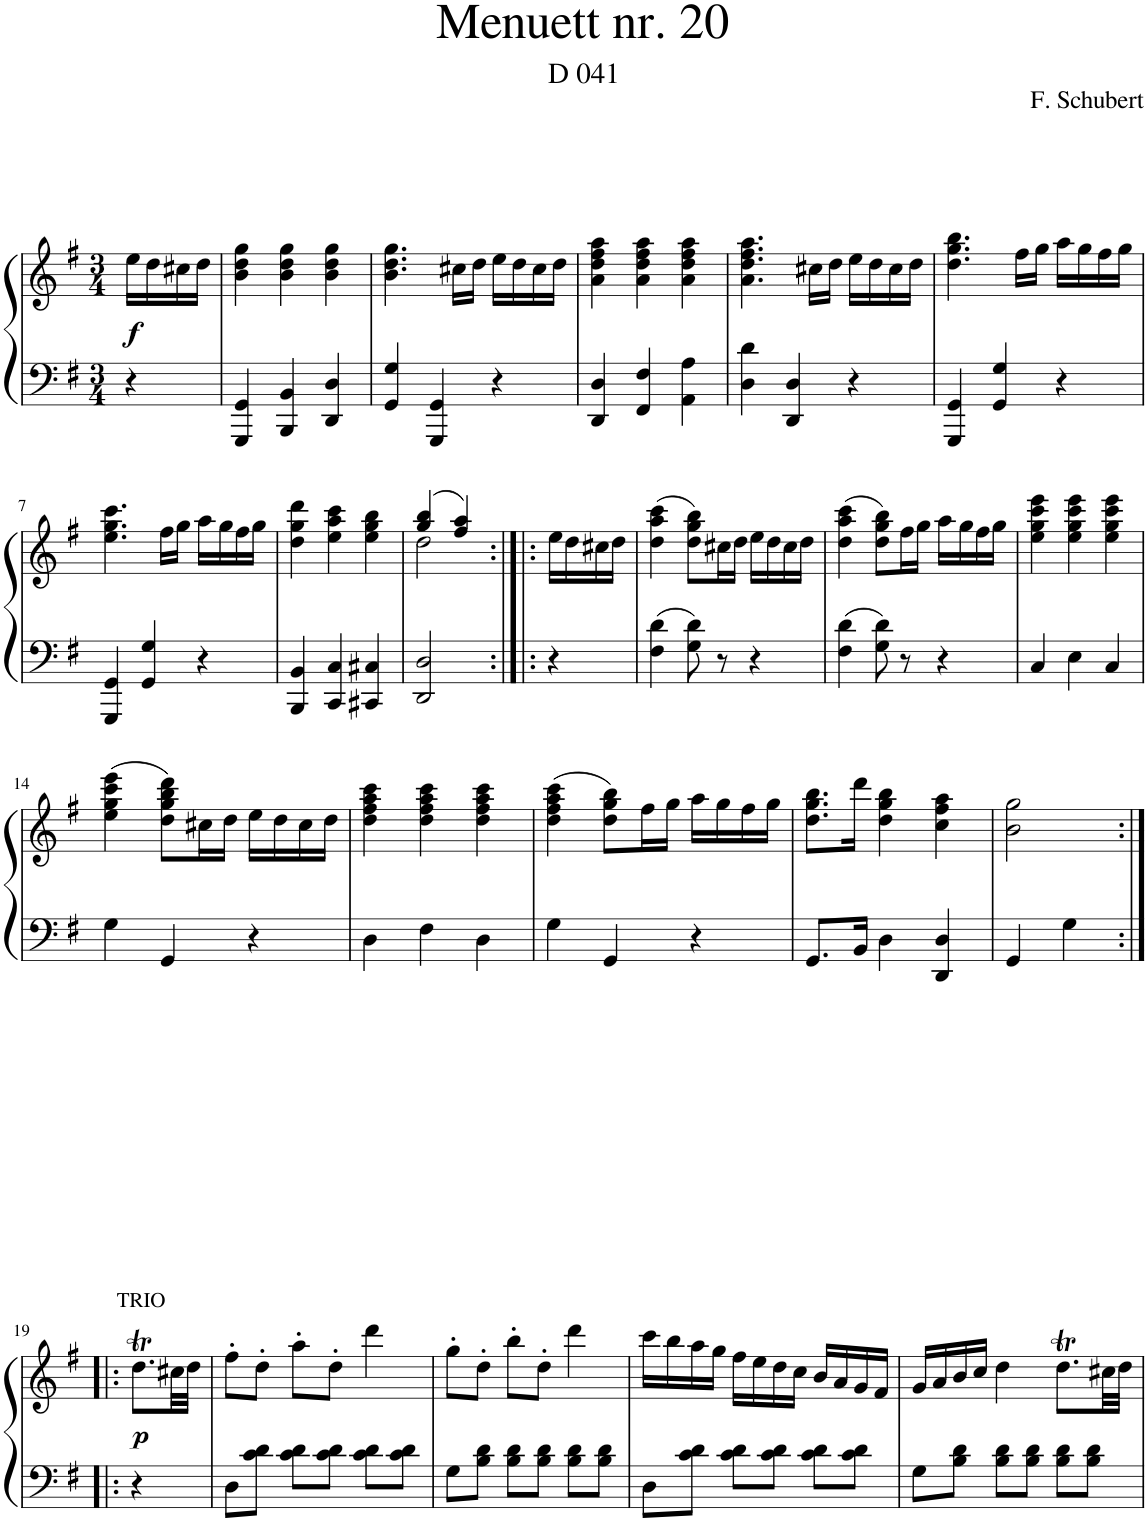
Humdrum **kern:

**kern	**kern	**dynam
*part1	*part1	*part1
*staff2	*staff1	*staff1/2
*I"Piano	*	*
*I'Pno.	*	*
*clefF4	*clefG2	*
*k[f#]	*k[f#]	*
*M3/4	*M3/4	*
=1	=1	=1
!	!	!LO:DY:b
4r	16ee\LL	f
.	16dd\	.
.	16cc#X\	.
.	16dd\JJ	.
=2	=2	=2
4GGG/ 4GG/	4b\ 4dd\ 4gg\	.
4BBB/ 4BB/	4b\ 4dd\ 4gg\	.
4DD/ 4D/	4b\ 4dd\ 4gg\	.
=3	=3	=3
4GG/ 4G/	4.b\ 4.dd\ 4.gg\	.
4GGG/ 4GG/	.	.
.	16cc#X\LL	.
.	16dd\JJ	.
4r	16ee\LL	.
.	16dd\	.
.	16cc#\	.
.	16dd\JJ	.
=4	=4	=4
4DD/ 4D/	4a\ 4dd\ 4ff#\ 4aa\	.
4FF#/ 4F#/	4a\ 4dd\ 4ff#\ 4aa\	.
4AA\ 4A\	4a\ 4dd\ 4ff#\ 4aa\	.
=5	=5	=5
4D\ 4d\	4.a\ 4.dd\ 4.ff#\ 4.aa\	.
4DD/ 4D/	.	.
.	16cc#X\LL	.
.	16dd\JJ	.
4r	16ee\LL	.
.	16dd\	.
.	16cc#\	.
.	16dd\JJ	.
=6	=6	=6
4GGG/ 4GG/	4.dd\ 4.gg\ 4.bb\	.
4GG/ 4G/	.	.
.	16ff#\LL	.
.	16gg\JJ	.
4r	16aa\LL	.
.	16gg\	.
.	16ff#\	.
.	16gg\JJ	.
!!LO:LB:g=z
=7	=7	=7
4GGG/ 4GG/	4.ee\ 4.gg\ 4.ccc\	.
4GG/ 4G/	.	.
.	16ff#\LL	.
.	16gg\JJ	.
4r	16aa\LL	.
.	16gg\	.
.	16ff#\	.
.	16gg\JJ	.
=8	=8	=8
4BBB/ 4BB/	4dd\ 4gg\ 4ddd\	.
4CC/ 4C/	4ee\ 4aa\ 4ccc\	.
4CC#X/ 4C#X/	4ee\ 4gg\ 4bb\	.
=9	=9	=9
*	*^	*
2DD/ 2D/	(4gg/ 4bb/	2dd\	.
.	4ff#/ 4aa/)	.	.
*	*v	*v	*
=10:|!|:	=10:|!|:	=10:|!|:
4r	16ee\LL	.
.	16dd\	.
.	16cc#X\	.
.	16dd\JJ	.
=11	=11	=11
4F#\ 4d\	(4dd\ 4aa\ 4ccc\	.
8G\ 8d\	8dd\ 8gg\ 8bb\L)	.
8r	16cc#X\L	.
.	16dd\JJ	.
4r	16ee\LL	.
.	16dd\	.
.	16cc#\	.
.	16dd\JJ	.
=12	=12	=12
4F#\ 4d\	(4dd\ 4aa\ 4ccc\	.
8G\ 8d\	8dd\ 8gg\ 8bb\L)	.
8r	16ff#\L	.
.	16gg\JJ	.
4r	16aa\LL	.
.	16gg\	.
.	16ff#\	.
.	16gg\JJ	.
=13	=13	=13
4C/	4ee\ 4gg\ 4ccc\ 4eee\	.
4E\	4ee\ 4gg\ 4ccc\ 4eee\	.
4C/	4ee\ 4gg\ 4ccc\ 4eee\	.
!!LO:LB:g=z
=14	=14	=14
4G\	(4ee\ 4gg\ 4ccc\ 4eee\	.
4GG/	8dd\ 8gg\ 8bb\ 8ddd\L)	.
.	16cc#X\L	.
.	16dd\JJ	.
4r	16ee\LL	.
.	16dd\	.
.	16cc#\	.
.	16dd\JJ	.
=15	=15	=15
4D\	4dd\ 4ff#\ 4aa\ 4ccc\	.
4F#\	4dd\ 4ff#\ 4aa\ 4ccc\	.
4D\	4dd\ 4ff#\ 4aa\ 4ccc\	.
=16	=16	=16
4G\	(4dd\ 4ff#\ 4aa\ 4ccc\	.
4GG/	8dd\ 8gg\ 8bb\L)	.
.	16ff#\L	.
.	16gg\JJ	.
4r	16aa\LL	.
.	16gg\	.
.	16ff#\	.
.	16gg\JJ	.
=17	=17	=17
8.GG/L	8.dd\ 8.gg\ 8.bb\L	.
16BB/Jk	16ddd\Jk	.
4D\	4dd\ 4gg\ 4bb\	.
4DD/ 4D/	4cc\ 4ff#\ 4aa\	.
=18	=18	=18
4GG/	2b\ 2gg\	.
4G\	.	.
!!LO:LB:g=z
=19:|!|:	=19:|!|:	=19:|!|:
!	!LO:TX:a:t=TRIO	!
!	!	!LO:DY:b
4r	8.ddT\L	p
.	32cc#X\LL	.
.	32dd\JJJ	.
=20	=20	=20
8D\L	8ff#'\L	.
8c\ 8d\J	8dd'\J	.
8c\ 8d\L	8aa'\L	.
8c\ 8d\J	8dd'\J	.
8c\ 8d\L	4ddd\	.
8c\ 8d\J	.	.
=21	=21	=21
8G\L	8gg'\L	.
8B\ 8d\J	8dd'\J	.
8B\ 8d\L	8bb'\L	.
8B\ 8d\J	8dd'\J	.
8B\ 8d\L	4ddd\	.
8B\ 8d\J	.	.
=22	=22	=22
8D\L	16ccc\LL	.
.	16bb\	.
8c\ 8d\J	16aa\	.
.	16gg\JJ	.
8c\ 8d\L	16ff#\LL	.
.	16ee\	.
8c\ 8d\J	16dd\	.
.	16cc\JJ	.
8c\ 8d\L	16b/LL	.
.	16a/	.
8c\ 8d\J	16g/	.
.	16f#/JJ	.
=23	=23	=23
8G\L	16g/LL	.
.	16a/	.
8B\ 8d\J	16b/	.
.	16cc/JJ	.
8B\ 8d\L	4dd\	.
8B\ 8d\J	.	.
8B\ 8d\L	8.ddT\L	.
8B\ 8d\J	.	.
.	32cc#X\LL	.
.	32dd\JJJ	.
=	=	=
*-	*-	*-
